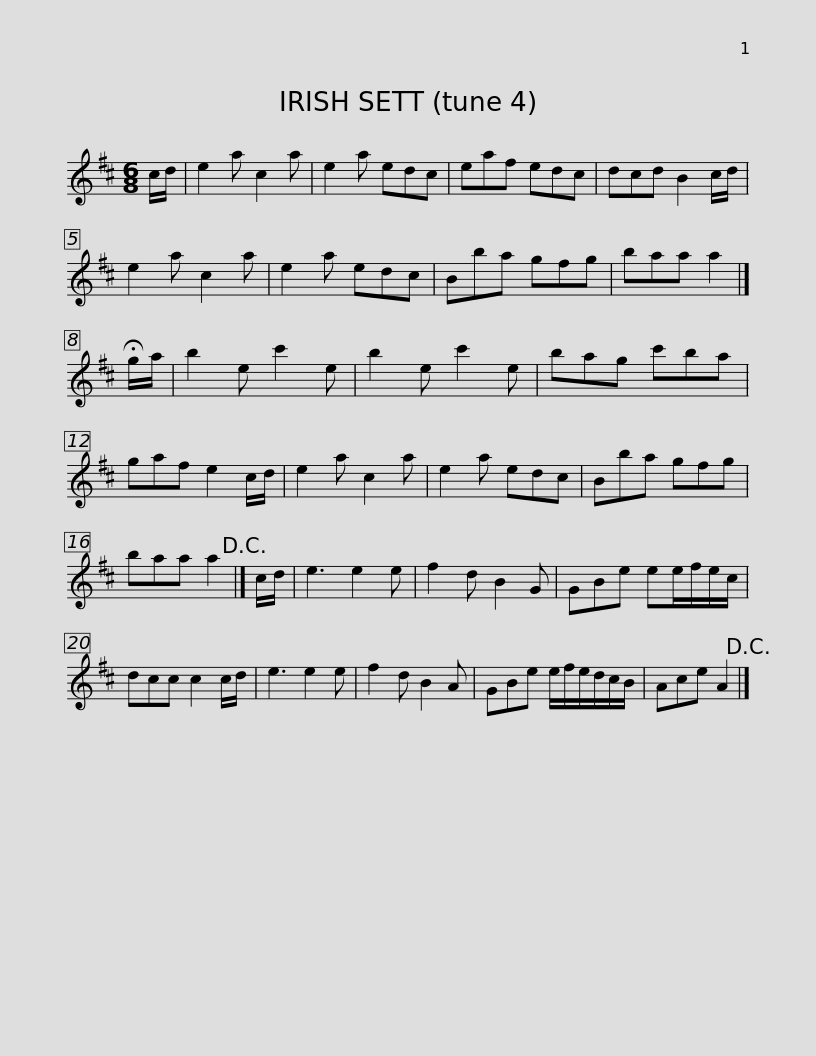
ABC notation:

X:1
L:1/8
M:6/8
I:linebreak $
K:D
V:1 treble
V:1
 c/d/ | e2 a c2 a | e2 a edc | eaf edc | dcd B2 c/d/ | %5
 e2 a c2 a | e2 a edc | Bba gfg |$ baa a2 |] !fermata!g/a/ | %10
 b2 e c'2 e | b2 e c'2 e | bag c'ba | gaf e2 c/d/ | e2 a c2 a | %15
 e2 a edc |$ Bba gfg | baa a2!D.C.! |] c/d/ | e3 e2 e | %20
 f2 d B2 G | GBe ee/f/e/c/ | dcc c2 c/d/ | e3 e2 e | f2 d B2 A |$ %25
 GBe e/f/e/d/c/B/ | Ace A2!D.C.! |] %27
